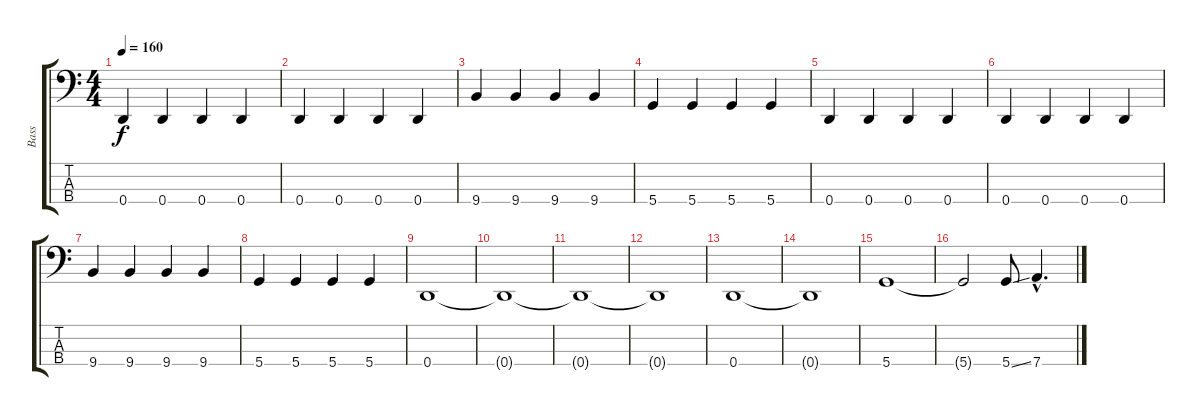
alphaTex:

\track ("Bass" "Bass") {instrument electricbassfinger}
\staff {score tabs}
\tuning (G2 D2 A1 D1) {hide}
\ts (4 4)
\tempo 160
\clef f4
\ks c
0.4.4{dy f} 0.4.4 0.4.4 0.4.4 |
0.4.4 0.4.4 0.4.4 0.4.4 |
9.4.4 9.4.4 9.4.4 9.4.4 |
5.4.4 5.4.4 5.4.4 5.4.4 |
0.4.4 0.4.4 0.4.4 0.4.4 |
0.4.4 0.4.4 0.4.4 0.4.4 |
9.4.4 9.4.4 9.4.4 9.4.4 |
5.4.4 5.4.4 5.4.4 5.4.4 |
0.4.1 |
0.4{t}.1 |
0.4{t}.1 |
0.4{t}.1 |
0.4.1 |
0.4{t}.1 |
5.4.1 |
5.4{t}.2 5.4{ss}.8 7.4{hac}.4{d}
